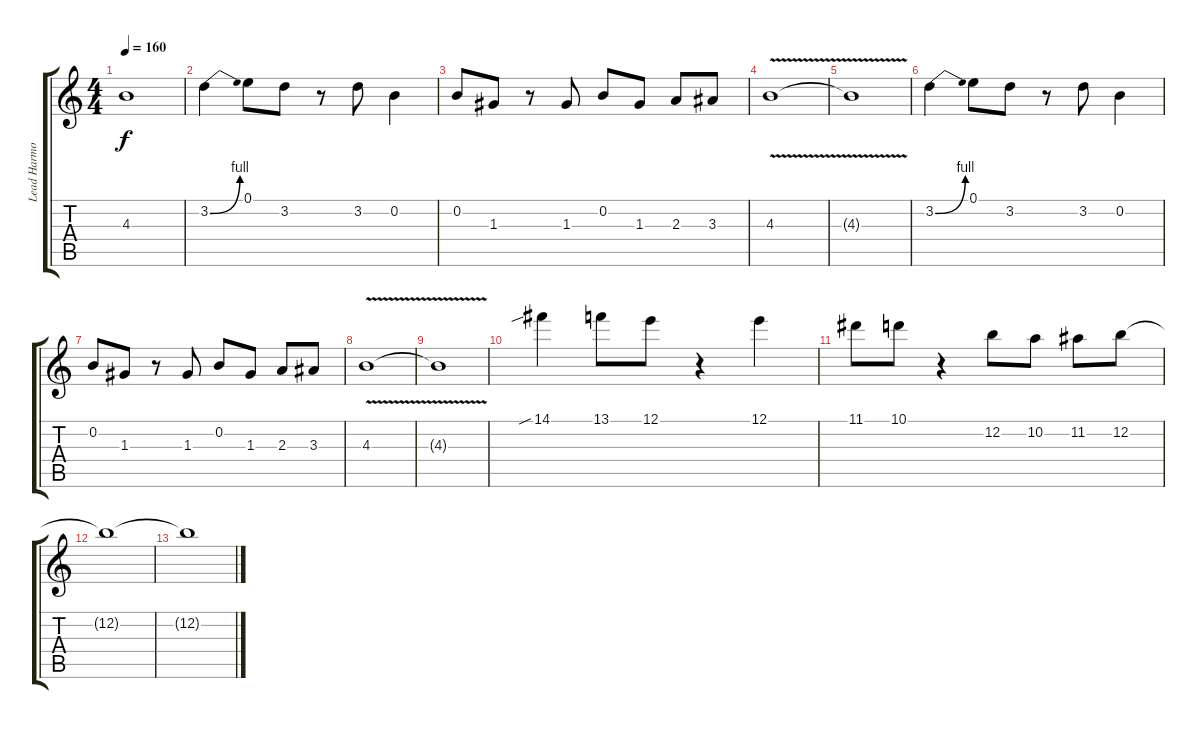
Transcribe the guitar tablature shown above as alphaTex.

\track ("Lead Harmony 2" "Lead Harmo") {instrument overdrivenguitar}
\staff {score tabs}
\tuning (E4 B3 G3 D3 A2 E2) {hide}
\ts (4 4)
\tempo 160
\clef g2
\ks c
4.3{t}.1{dy f} |
3.2{be (bend 0 0 60 4)}.4 0.1.8 3.2.8 r.8 3.2.8 0.2.4 |
0.2.8 1.3.8 r.8 1.3.8 0.2.8 1.3.8 2.3.8 3.3.8 |
4.3{v}.1 |
4.3{t}.1 |
3.2{be (bend 0 0 60 4)}.4 0.1.8 3.2.8 r.8 3.2.8 0.2.4 |
0.2.8 1.3.8 r.8 1.3.8 0.2.8 1.3.8 2.3.8 3.3.8 |
4.3{v}.1 |
4.3{t}.1 |
14.1{sib}.4 13.1.8 12.1.8 r.4 12.1.4 |
11.1.8 10.1.8 r.4 12.2.8 10.2.8 11.2.8 12.2.8 |
12.2{t}.1 |
12.2{t}.1
